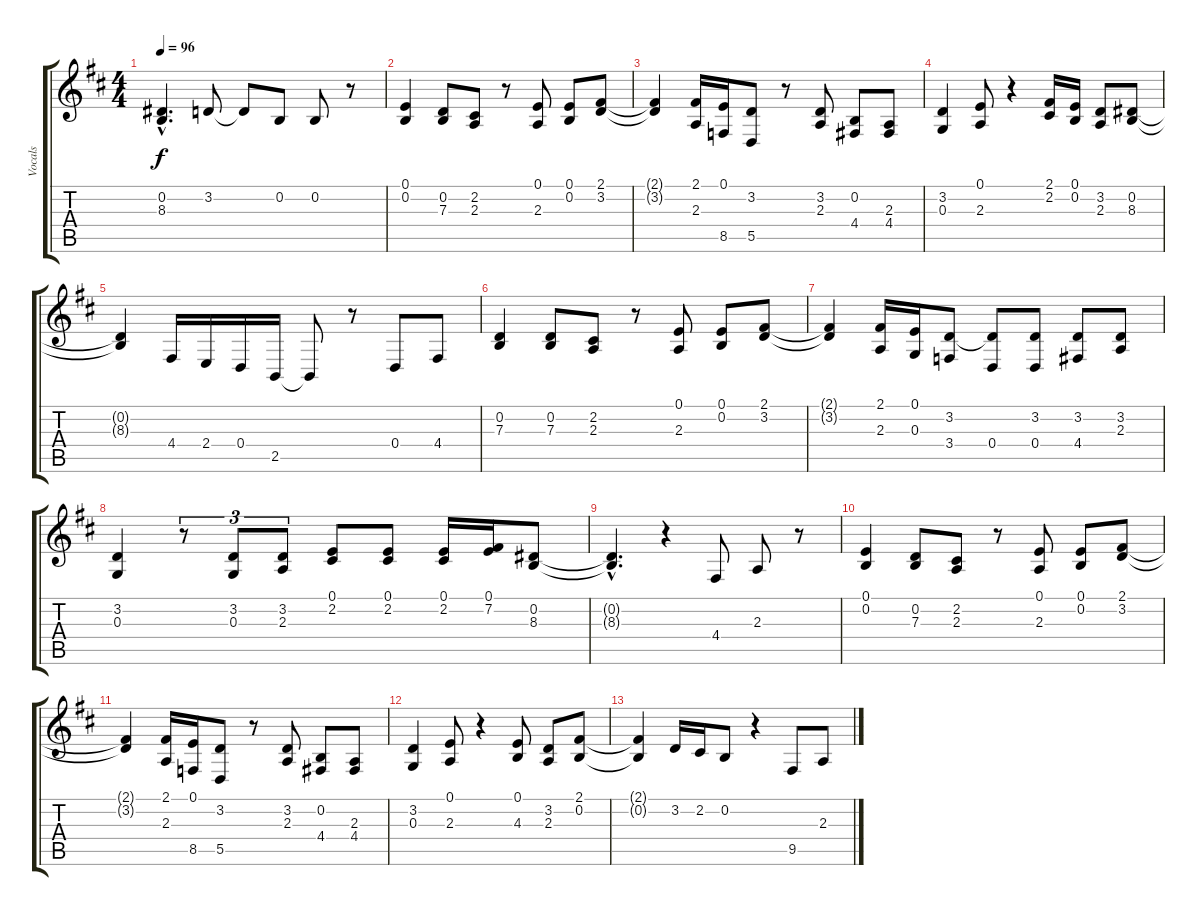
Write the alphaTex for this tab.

\track ("Vocals" "Vocals") {instrument altosax}
\staff {score tabs}
\tuning (E4 B3 G3 D3 A2 E2) {hide}
\ts (4 4)
\tempo 96
\clef g2
\ks d
(0.2{hac t} 8.3{hac t}).4{d dy f} 3.2.8 3.2{t}.8 0.2.8 0.2.8 r.8 |
(0.1 0.2).4 (0.2 7.3).8 (2.2 2.3).8 r.8 (0.1 2.3).8 (0.1 0.2).8 (2.1 3.2).8 |
(2.1{t} 3.2{t}).4 (2.1 2.3).16 (0.1 8.5).16 (3.2 5.5).8 r.8 (3.2 2.3).8 (0.2 4.4).8 (2.3 4.4).8 |
(3.2 0.3).4 (0.1 2.3).8 r.4 (2.1 2.2).16 (0.1 0.2).16 (3.2 2.3).8 (0.2 8.3).8 |
(0.2{t} 8.3{t}).4 4.4.16 2.4.16 0.4.16 2.5.16 2.5{t}.8 r.8 0.4.8 4.4.8 |
(0.2 7.3).4 (0.2 7.3).8 (2.2 2.3).8 r.8 (0.1 2.3).8 (0.1 0.2).8 (2.1 3.2).8 |
(2.1{t} 3.2{t}).4 (2.1 2.3).16 (0.1 0.3).16 (3.2 3.4).8 (3.2{t} 0.4).8 (3.2 0.4).8 (3.2 4.4).8 (3.2 2.3).8 |
(3.2 0.3).4 r.8{tu (3 2)} (3.2 0.3).8{tu (3 2)} (3.2 2.3).8{tu (3 2)} (0.1 2.2).8 (0.1 2.2).8 (0.1 2.2).16 (0.1 7.2).16 (0.2 8.3).8 |
(0.2{hac t} 8.3{hac t}).4{d} r.4 4.4.8 2.3.8 r.8 |
(0.1 0.2).4 (0.2 7.3).8 (2.2 2.3).8 r.8 (0.1 2.3).8 (0.1 0.2).8 (2.1 3.2).8 |
(2.1{t} 3.2{t}).4 (2.1 2.3).16 (0.1 8.5).16 (3.2 5.5).8 r.8 (3.2 2.3).8 (0.2 4.4).8 (2.3 4.4).8 |
(3.2 0.3).4 (0.1 2.3).8 r.4 (0.1 4.3).8 (3.2 2.3).8 (2.1 0.2).8 |
(2.1{t} 0.2{t}).4 3.2.16 2.2.16 0.2.8 r.4 9.5.8 2.3.8
